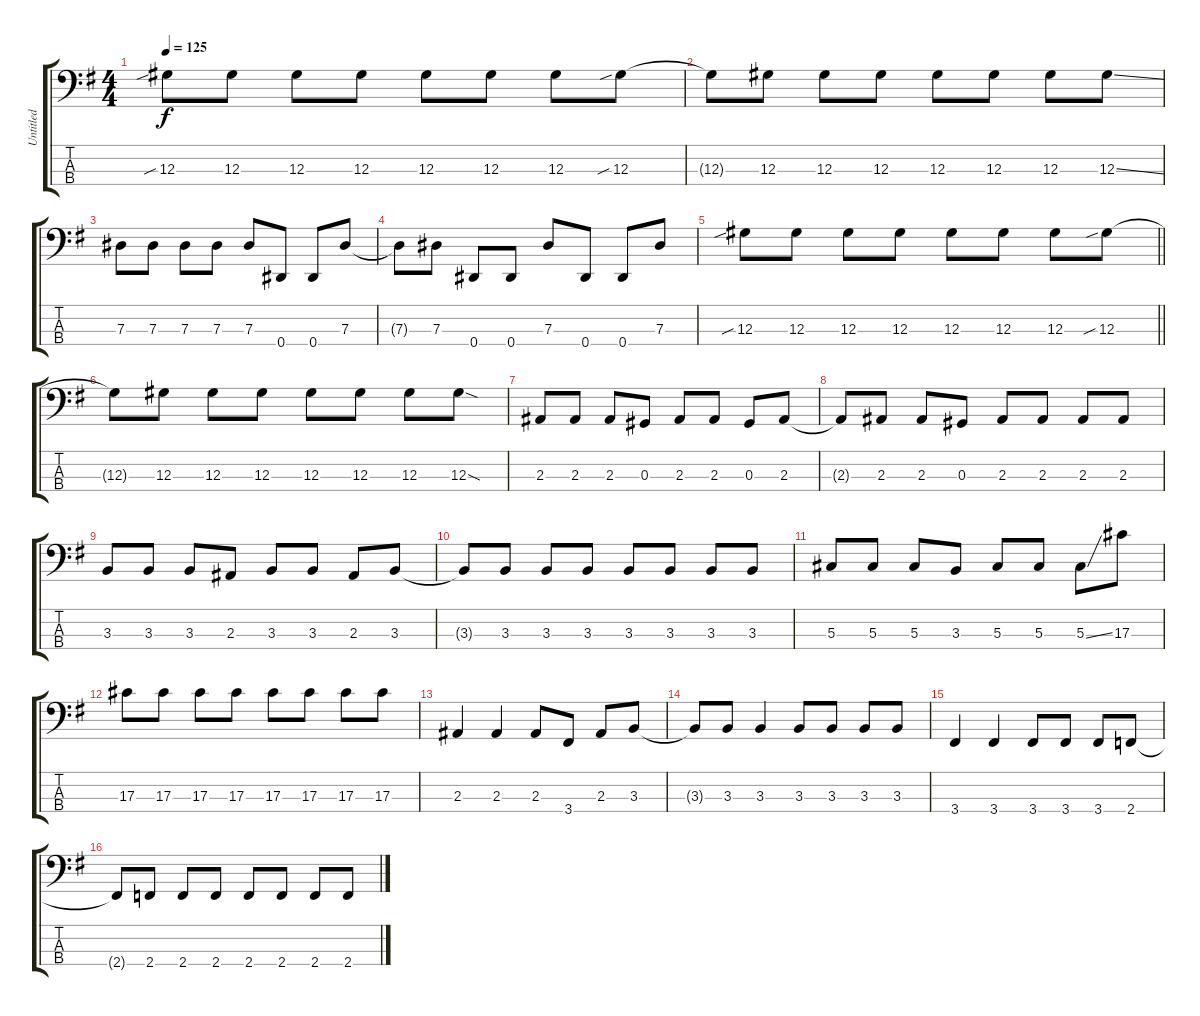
\track ("Untitled" "Untitled") {instrument electricbasspick}
\staff {score tabs}
\tuning (Gb2 Db2 Ab1 Eb1) {hide}
\ts (4 4)
\tempo 125
\clef f4
\ks g
12.3{sib}.8{dy f} 12.3.8 12.3.8 12.3.8 12.3.8 12.3.8 12.3.8 12.3{sib}.8 |
12.3{t}.8 12.3.8 12.3.8 12.3.8 12.3.8 12.3.8 12.3.8 12.3{ss}.8 |
7.3.8 7.3.8 7.3.8 7.3.8 7.3.8 0.4.8 0.4.8 7.3.8 |
7.3{t}.8 7.3.8 0.4.8 0.4.8 7.3.8 0.4.8 0.4.8 7.3.8 |
\barLineRight lightlight
12.3{sib}.8 12.3.8 12.3.8 12.3.8 12.3.8 12.3.8 12.3.8 12.3{sib}.8 |
12.3{t}.8 12.3.8 12.3.8 12.3.8 12.3.8 12.3.8 12.3.8 12.3{sod}.8 |
2.3.8 2.3.8 2.3.8 0.3.8 2.3.8 2.3.8 0.3.8 2.3.8 |
2.3{t}.8 2.3.8 2.3.8 0.3.8 2.3.8 2.3.8 2.3.8 2.3.8 |
3.3.8 3.3.8 3.3.8 2.3.8 3.3.8 3.3.8 2.3.8 3.3.8 |
3.3{t}.8 3.3.8 3.3.8 3.3.8 3.3.8 3.3.8 3.3.8 3.3.8 |
5.3.8 5.3.8 5.3.8 3.3.8 5.3.8 5.3.8 5.3{ss}.8 17.3.8 |
17.3.8 17.3.8 17.3.8 17.3.8 17.3.8 17.3.8 17.3.8 17.3.8 |
2.3.4 2.3.4 2.3.8 3.4.8 2.3.8 3.3.8 |
3.3{t}.8 3.3.8 3.3.4 3.3.8 3.3.8 3.3.8 3.3.8 |
3.4.4 3.4.4 3.4.8 3.4.8 3.4.8 2.4.8 |
2.4{t}.8 2.4.8 2.4.8 2.4.8 2.4.8 2.4.8 2.4.8 2.4.8
